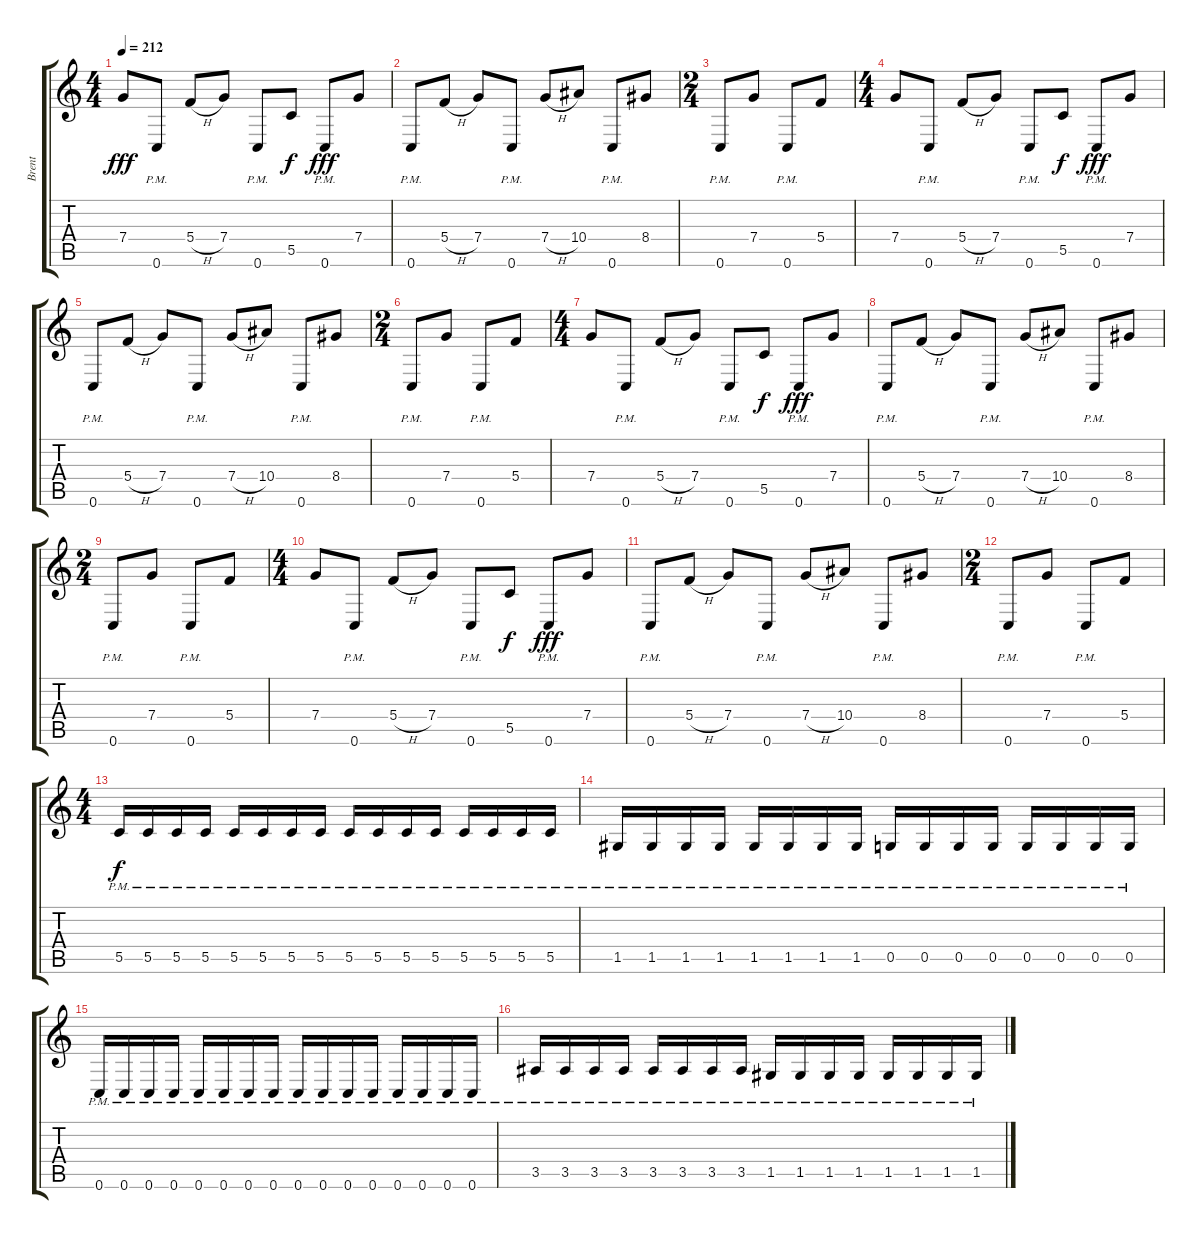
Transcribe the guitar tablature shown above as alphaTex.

\track ("Brent" "Brent") {instrument distortionguitar}
\staff {score tabs}
\tuning (D4 A3 F3 C3 G2 C2) {hide}
\ts (4 4)
\tempo 212
\clef g2
\ks c
7.4.8{dy fff} 0.6{pm}.8 5.4{h}.8 7.4.8 0.6{pm}.8 5.5.8{dy f} 0.6{pm}.8{dy fff} 7.4.8 |
0.6{pm}.8 5.4{h}.8 7.4.8 0.6{pm}.8 7.4{h}.8 10.4.8 0.6{pm}.8 8.4.8 |
\ts (2 4)
0.6{pm}.8 7.4.8 0.6{pm}.8 5.4.8 |
\ts (4 4)
7.4.8 0.6{pm}.8 5.4{h}.8 7.4.8 0.6{pm}.8 5.5.8{dy f} 0.6{pm}.8{dy fff} 7.4.8 |
0.6{pm}.8 5.4{h}.8 7.4.8 0.6{pm}.8 7.4{h}.8 10.4.8 0.6{pm}.8 8.4.8 |
\ts (2 4)
0.6{pm}.8 7.4.8 0.6{pm}.8 5.4.8 |
\ts (4 4)
7.4.8 0.6{pm}.8 5.4{h}.8 7.4.8 0.6{pm}.8 5.5.8{dy f} 0.6{pm}.8{dy fff} 7.4.8 |
0.6{pm}.8 5.4{h}.8 7.4.8 0.6{pm}.8 7.4{h}.8 10.4.8 0.6{pm}.8 8.4.8 |
\ts (2 4)
0.6{pm}.8 7.4.8 0.6{pm}.8 5.4.8 |
\ts (4 4)
7.4.8 0.6{pm}.8 5.4{h}.8 7.4.8 0.6{pm}.8 5.5.8{dy f} 0.6{pm}.8{dy fff} 7.4.8 |
0.6{pm}.8 5.4{h}.8 7.4.8 0.6{pm}.8 7.4{h}.8 10.4.8 0.6{pm}.8 8.4.8 |
\ts (2 4)
0.6{pm}.8 7.4.8 0.6{pm}.8 5.4.8 |
\ts (4 4)
5.5{pm}.16{dy f} 5.5{pm}.16 5.5{pm}.16 5.5{pm}.16 5.5{pm}.16 5.5{pm}.16 5.5{pm}.16 5.5{pm}.16 5.5{pm}.16 5.5{pm}.16 5.5{pm}.16 5.5{pm}.16 5.5{pm}.16 5.5{pm}.16 5.5{pm}.16 5.5{pm}.16 |
1.5{pm}.16 1.5{pm}.16 1.5{pm}.16 1.5{pm}.16 1.5{pm}.16 1.5{pm}.16 1.5{pm}.16 1.5{pm}.16 0.5{pm}.16 0.5{pm}.16 0.5{pm}.16 0.5{pm}.16 0.5{pm}.16 0.5{pm}.16 0.5{pm}.16 0.5{pm}.16 |
0.6{pm}.16 0.6{pm}.16 0.6{pm}.16 0.6{pm}.16 0.6{pm}.16 0.6{pm}.16 0.6{pm}.16 0.6{pm}.16 0.6{pm}.16 0.6{pm}.16 0.6{pm}.16 0.6{pm}.16 0.6{pm}.16 0.6{pm}.16 0.6{pm}.16 0.6{pm}.16 |
3.5{pm}.16 3.5{pm}.16 3.5{pm}.16 3.5{pm}.16 3.5{pm}.16 3.5{pm}.16 3.5{pm}.16 3.5{pm}.16 1.5{pm}.16 1.5{pm}.16 1.5{pm}.16 1.5{pm}.16 1.5{pm}.16 1.5{pm}.16 1.5{pm}.16 1.5{pm}.16
